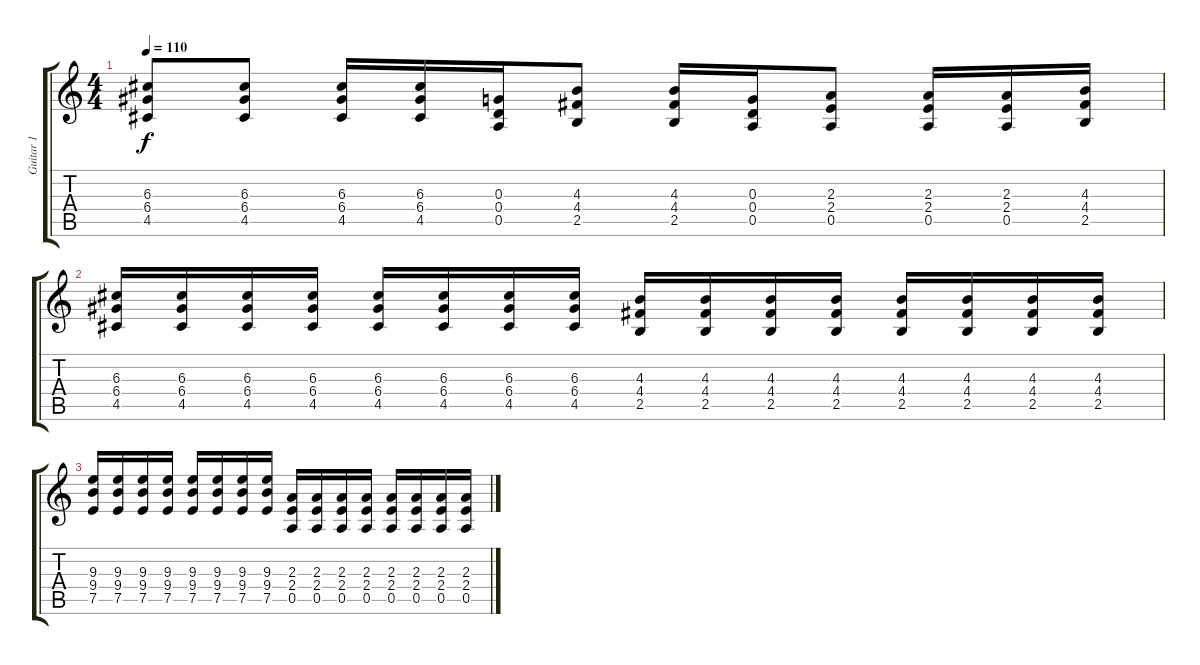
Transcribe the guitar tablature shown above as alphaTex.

\track ("Guitar 1" "Guitar 1") {instrument distortionguitar}
\staff {score tabs}
\tuning (E4 B3 G3 D3 A2 E2) {hide}
\ts (4 4)
\tempo 110
\clef g2
\ks c
(6.3 6.4 4.5).8{dy f} (6.3 6.4 4.5).8 (6.3 6.4 4.5).16 (6.3 6.4 4.5).16 (0.3 0.4 0.5).16 (4.3 4.4 2.5).8 (4.3 4.4 2.5).16 (0.3 0.4 0.5).16 (2.3 2.4 0.5).8 (2.3 2.4 0.5).16 (2.3 2.4 0.5).16 (4.3 4.4 2.5).16 |
(6.3 6.4 4.5).16 (6.3 6.4 4.5).16 (6.3 6.4 4.5).16 (6.3 6.4 4.5).16 (6.3 6.4 4.5).16 (6.3 6.4 4.5).16 (6.3 6.4 4.5).16 (6.3 6.4 4.5).16 (4.3 4.4 2.5).16 (4.3 4.4 2.5).16 (4.3 4.4 2.5).16 (4.3 4.4 2.5).16 (4.3 4.4 2.5).16 (4.3 4.4 2.5).16 (4.3 4.4 2.5).16 (4.3 4.4 2.5).16 |
(9.3 9.4 7.5).16 (9.3 9.4 7.5).16 (9.3 9.4 7.5).16 (9.3 9.4 7.5).16 (9.3 9.4 7.5).16 (9.3 9.4 7.5).16 (9.3 9.4 7.5).16 (9.3 9.4 7.5).16 (2.3 2.4 0.5).16 (2.3 2.4 0.5).16 (2.3 2.4 0.5).16 (2.3 2.4 0.5).16 (2.3 2.4 0.5).16 (2.3 2.4 0.5).16 (2.3 2.4 0.5).16 (2.3 2.4 0.5).16
